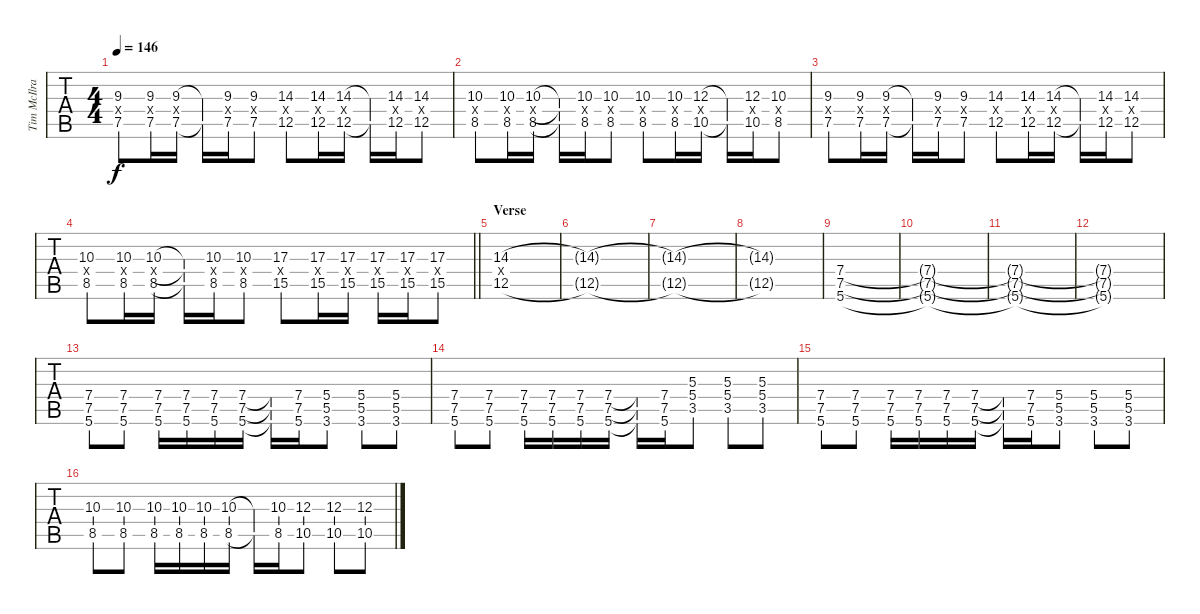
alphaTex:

\track ("Tim McIlrath - Guitar One" "Tim McIlra") {instrument distortionguitar}
\staff {tabs}
\tuning (Eb4 Bb3 Gb3 Db3 Ab2 Eb2) {hide}
\ts (4 4)
\tempo 146
\clef g2
\ks c
(9.3 7.4{x} 7.5).8{dy f} (9.3 7.4{x} 7.5).16 (9.3 7.4{x} 7.5).16 (9.3{t} 7.5{t}).16 (9.3 7.4{x} 7.5).16 (9.3 7.4{x} 7.5).8 (14.3 12.4{x} 12.5).8 (14.3 12.4{x} 12.5).16 (14.3 12.4{x} 12.5).16 (14.3{t} 12.5{t}).16 (14.3 12.4{x} 12.5).16 (14.3 12.4{x} 12.5).8 |
(10.3 8.4{x} 8.5).8 (10.3 8.4{x} 8.5).16 (10.3 8.4{x} 8.5).16 (10.3{t} 8.4{t} 8.5{t}).16 (10.3 8.4{x} 8.5).16 (10.3 8.4{x} 8.5).8 (10.3 8.4{x} 8.5).8 (10.3 8.4{x} 8.5).16 (12.3 10.4{x} 10.5).16 (12.3{t} 10.5{t}).16 (12.3 10.4{x} 10.5).16 (10.3 8.4{x} 8.5).8 |
(9.3 7.4{x} 7.5).8 (9.3 7.4{x} 7.5).16 (9.3 7.4{x} 7.5).16 (9.3{t} 7.5{t}).16 (9.3 7.4{x} 7.5).16 (9.3 7.4{x} 7.5).8 (14.3 12.4{x} 12.5).8 (14.3 12.4{x} 12.5).16 (14.3 12.4{x} 12.5).16 (14.3{t} 12.5{t}).16 (14.3 12.4{x} 12.5).16 (14.3 12.4{x} 12.5).8 |
\barLineRight lightlight
(10.3 8.4{x} 8.5).8 (10.3 8.4{x} 8.5).16 (10.3 8.4{x} 8.5).16 (10.3{t} 8.4{t} 8.5{t}).16 (10.3 8.4{x} 8.5).16 (10.3 8.4{x} 8.5).8 (17.3 8.4{x} 15.5).8 (17.3 8.4{x} 15.5).16 (17.3 10.4{x} 15.5).16 (17.3 10.4{x} 15.5).16 (17.3 10.4{x} 15.5).16 (17.3 8.4{x} 15.5).8 |
\section ("" "Verse")
(14.3 12.4{x} 12.5).1 |
(14.3{t} 12.5{t}).1 |
(14.3{t} 12.5{t}).1 |
(14.3{t} 12.5{t}).1 |
(7.4 7.5 5.6).1 |
(7.4{t} 7.5{t} 5.6{t}).1 |
(7.4{t} 7.5{t} 5.6{t}).1 |
(7.4{t} 7.5{t} 5.6{t}).1 |
(7.4 7.5 5.6).8 (7.4 7.5 5.6).8 (7.4 7.5 5.6).16 (7.4 7.5 5.6).16 (7.4 7.5 5.6).16 (7.4 7.5 5.6).16 (7.4{t} 7.5{t} 5.6{t}).16 (7.4 7.5 5.6).16 (5.4 5.5 3.6).8 (5.4 5.5 3.6).8 (5.4 5.5 3.6).8 |
(7.4 7.5 5.6).8 (7.4 7.5 5.6).8 (7.4 7.5 5.6).16 (7.4 7.5 5.6).16 (7.4 7.5 5.6).16 (7.4 7.5 5.6).16 (7.4{t} 7.5{t} 5.6{t}).16 (7.4 7.5 5.6).16 (5.3 5.4 3.5).8 (5.3 5.4 3.5).8 (5.3 5.4 3.5).8 |
(7.4 7.5 5.6).8 (7.4 7.5 5.6).8 (7.4 7.5 5.6).16 (7.4 7.5 5.6).16 (7.4 7.5 5.6).16 (7.4 7.5 5.6).16 (7.4{t} 7.5{t} 5.6{t}).16 (7.4 7.5 5.6).16 (5.4 5.5 3.6).8 (5.4 5.5 3.6).8 (5.4 5.5 3.6).8 |
(10.3 8.5).8 (10.3 8.5).8 (10.3 8.5).16 (10.3 8.5).16 (10.3 8.5).16 (10.3 8.5).16 (10.3{t} 8.5{t}).16 (10.3 8.5).16 (12.3 10.5).8 (12.3 10.5).8 (12.3 10.5).8
